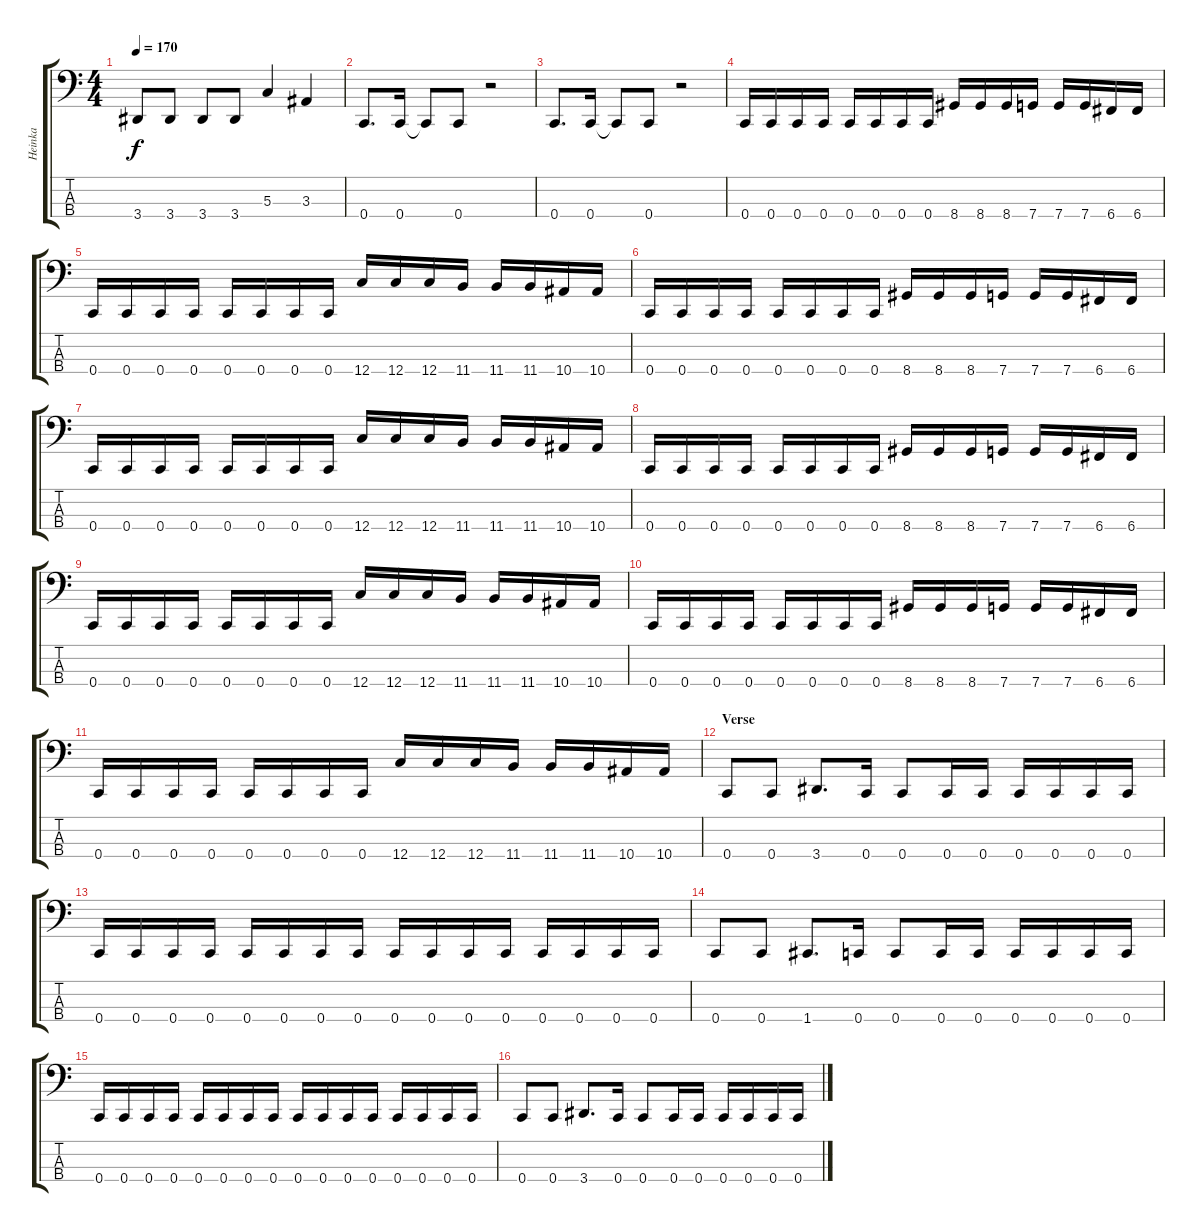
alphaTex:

\track ("Heinka" "Heinka") {instrument electricbasspick}
\staff {score tabs}
\tuning (F2 C2 G1 C1) {hide}
\ts (4 4)
\tempo 170
\clef f4
\ks c
3.4{t}.8{dy f} 3.4.8 3.4.8 3.4.8 5.3.4 3.3.4 |
0.4.8{d} 0.4.16 0.4{t}.8 0.4.8 r.2 |
0.4.8{d} 0.4.16 0.4{t}.8 0.4.8 r.2 |
0.4.16 0.4.16 0.4.16 0.4.16 0.4.16 0.4.16 0.4.16 0.4.16 8.4.16 8.4.16 8.4.16 7.4.16 7.4.16 7.4.16 6.4.16 6.4.16 |
0.4.16 0.4.16 0.4.16 0.4.16 0.4.16 0.4.16 0.4.16 0.4.16 12.4.16 12.4.16 12.4.16 11.4.16 11.4.16 11.4.16 10.4.16 10.4.16 |
0.4.16 0.4.16 0.4.16 0.4.16 0.4.16 0.4.16 0.4.16 0.4.16 8.4.16 8.4.16 8.4.16 7.4.16 7.4.16 7.4.16 6.4.16 6.4.16 |
0.4.16 0.4.16 0.4.16 0.4.16 0.4.16 0.4.16 0.4.16 0.4.16 12.4.16 12.4.16 12.4.16 11.4.16 11.4.16 11.4.16 10.4.16 10.4.16 |
0.4.16 0.4.16 0.4.16 0.4.16 0.4.16 0.4.16 0.4.16 0.4.16 8.4.16 8.4.16 8.4.16 7.4.16 7.4.16 7.4.16 6.4.16 6.4.16 |
0.4.16 0.4.16 0.4.16 0.4.16 0.4.16 0.4.16 0.4.16 0.4.16 12.4.16 12.4.16 12.4.16 11.4.16 11.4.16 11.4.16 10.4.16 10.4.16 |
0.4.16 0.4.16 0.4.16 0.4.16 0.4.16 0.4.16 0.4.16 0.4.16 8.4.16 8.4.16 8.4.16 7.4.16 7.4.16 7.4.16 6.4.16 6.4.16 |
0.4.16 0.4.16 0.4.16 0.4.16 0.4.16 0.4.16 0.4.16 0.4.16 12.4.16 12.4.16 12.4.16 11.4.16 11.4.16 11.4.16 10.4.16 10.4.16 |
\section ("" "Verse")
0.4.8 0.4.8 3.4.8{d} 0.4.16 0.4.8 0.4.16 0.4.16 0.4.16 0.4.16 0.4.16 0.4.16 |
0.4.16 0.4.16 0.4.16 0.4.16 0.4.16 0.4.16 0.4.16 0.4.16 0.4.16 0.4.16 0.4.16 0.4.16 0.4.16 0.4.16 0.4.16 0.4.16 |
0.4.8 0.4.8 1.4.8{d} 0.4.16 0.4.8 0.4.16 0.4.16 0.4.16 0.4.16 0.4.16 0.4.16 |
0.4.16 0.4.16 0.4.16 0.4.16 0.4.16 0.4.16 0.4.16 0.4.16 0.4.16 0.4.16 0.4.16 0.4.16 0.4.16 0.4.16 0.4.16 0.4.16 |
0.4.8 0.4.8 3.4.8{d} 0.4.16 0.4.8 0.4.16 0.4.16 0.4.16 0.4.16 0.4.16 0.4.16
